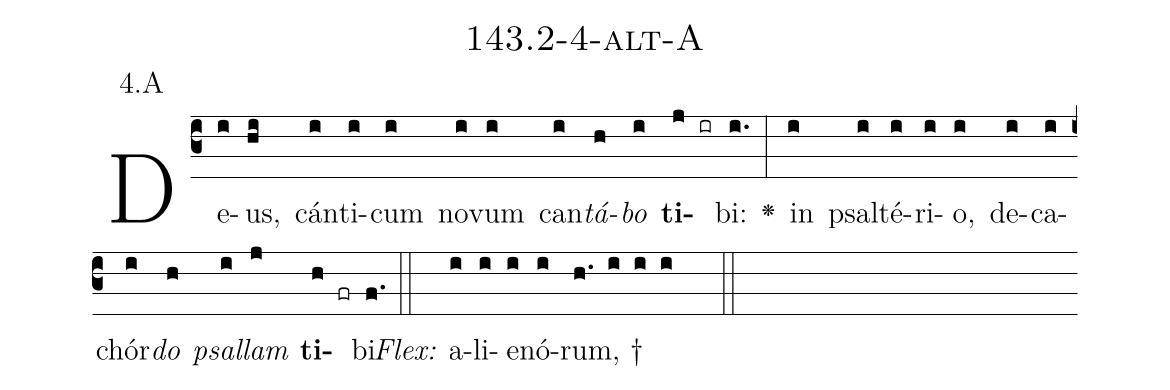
name: 143.2-4-alt-A;
annotation: 4.A;
%%
(c3)De(i)us,(hi) cán(i)ti(i)cum(i) no(i)vum(i) can(i)<i>tá</i>(h)<i>bo</i>(i) <b>ti</b>(j ir)bi:(i.) <v>\greheightstar</v>(:) in(i) psal(i)té(i)ri(i)o,(i) de(i)ca(i)chór(i)<i>do</i>(h) <i>psal</i>(i)<i>lam</i>(j) <b>ti</b>(h fr)bi.(f.) (::)
<i>Flex:</i>()  a(i)li(i)e(i)nó(i)rum, †(h. i i i  ::)

%E(i) u(h) o(i) u(j) a(h) e.(f.) (::)
